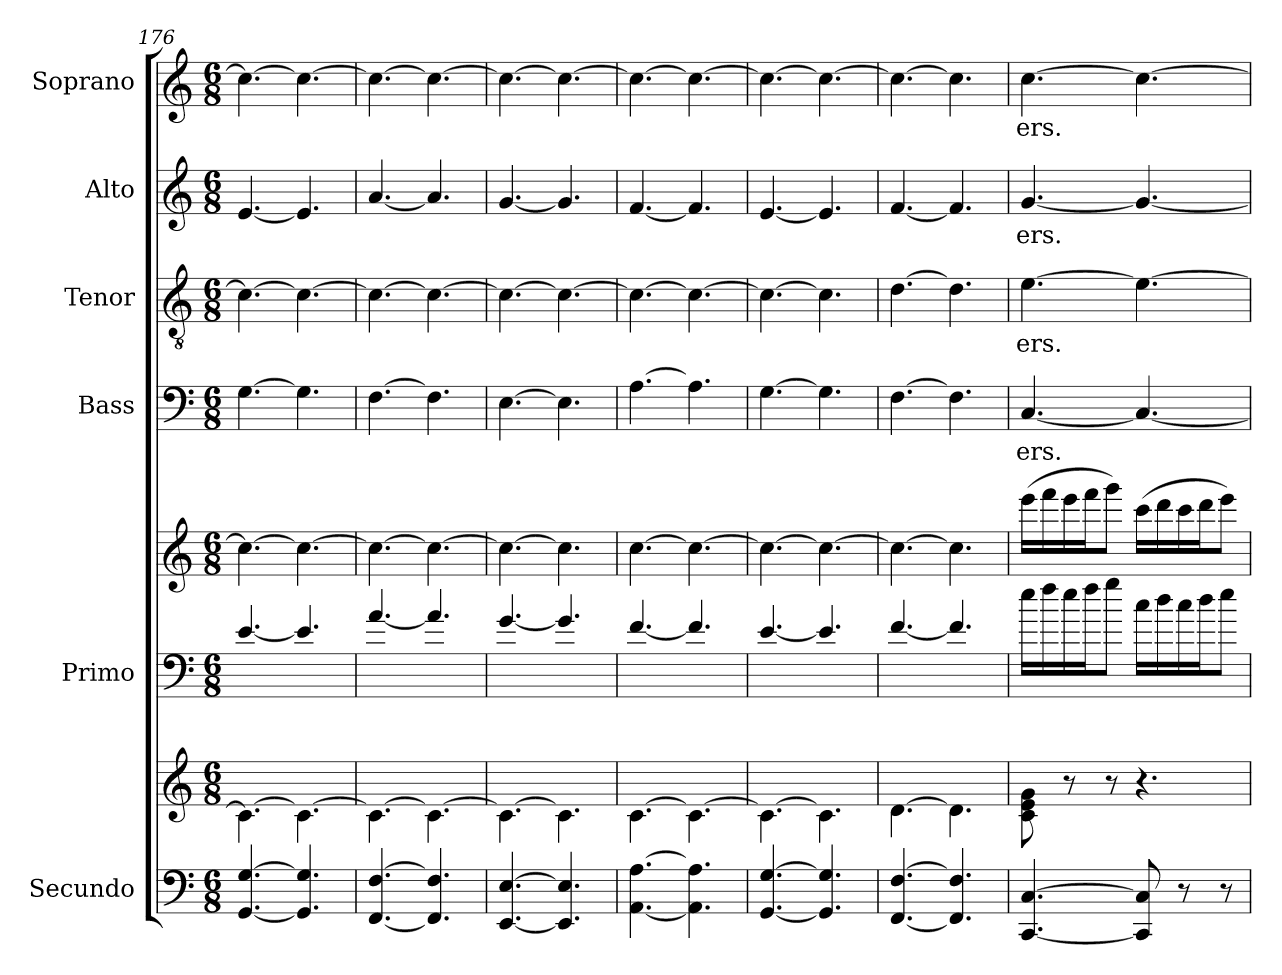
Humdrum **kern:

**kern	**kern	**kern	**kern	**dynam	**kern	**text	**kern	**text	**kern	**text	**kern	**text
*part6	*part6	*part5	*part5	*part5	*part4	*part4	*part3	*part3	*part2	*part2	*part1	*part1
*staff8	*staff7	*staff6	*staff5	*staff5/6	*staff4	*staff4	*staff3	*staff3	*staff2	*staff2	*staff1	*staff1
*I"Secundo	*	*I"Primo	*	*	*I"Bass	*	*I"Tenor	*	*I"Alto	*	*I"Soprano	*
*	*	*	*	*	*I'B.	*	*I'T.	*	*I'A.	*	*I'S.	*
!!LO:PB:g=z
*clefF4	*clefG2	*clefF4	*clefG2	*	*clefF4	*	*clefGv2	*	*clefG2	*	*clefG2	*
*k[]	*k[]	*k[]	*k[]	*	*k[]	*	*k[]	*	*k[]	*	*k[]	*
*M6/8	*M6/8	*M6/8	*M6/8	*	*M6/8	*	*M6/8	*	*M6/8	*	*M6/8	*
=176	=176	=176	=176	=176	=176	=176	=176	=176	=176	=176	=176	=176
[4.GG/ [4.G/	4.c\_	[4.e/	4.cc\_	.	[4.G\	.	4.c\_	.	[4.e/	.	4.cc\_	.
4.GG/] 4.G/]	4.c\_	4.e/]	4.cc\_	.	4.G\]	.	4.c\_	.	4.e/]	.	4.cc\_	.
=177	=177	=177	=177	=177	=177	=177	=177	=177	=177	=177	=177	=177
[4.FF/ [4.F/	4.c\_	[4.a/	4.cc\_	.	[4.F\	.	4.c\_	.	[4.a/	.	4.cc\_	.
4.FF/] 4.F/]	4.c\_	4.a/]	4.cc\_	.	4.F\]	.	4.c\_	.	4.a/]	.	4.cc\_	.
=178	=178	=178	=178	=178	=178	=178	=178	=178	=178	=178	=178	=178
[4.EE/ [4.E/	4.c\_	[4.g/	4.cc\_	.	[4.E\	.	4.c\_	.	[4.g/	.	4.cc\_	.
4.EE/] 4.E/]	4.c\]	4.g/]	4.cc\]	.	4.E\]	.	4.c\_	.	4.g/]	.	4.cc\_	.
=179	=179	=179	=179	=179	=179	=179	=179	=179	=179	=179	=179	=179
[4.AA\ [4.A\	[4.c\	[4.f/	[4.cc\	.	[4.A\	.	4.c\_	.	[4.f/	.	4.cc\_	.
4.AA\] 4.A\]	4.c\_	4.f/]	4.cc\_	.	4.A\]	.	4.c\_	.	4.f/]	.	4.cc\_	.
=180	=180	=180	=180	=180	=180	=180	=180	=180	=180	=180	=180	=180
[4.GG/ [4.G/	4.c\_	[4.e/	4.cc\_	.	[4.G\	.	4.c\_	.	[4.e/	.	4.cc\_	.
4.GG/] 4.G/]	4.c\]	4.e/]	4.cc\_	.	4.G\]	.	4.c\]	.	4.e/]	.	4.cc\_	.
=181	=181	=181	=181	=181	=181	=181	=181	=181	=181	=181	=181	=181
[4.FF/ [4.F/	[4.d\	[4.f/	4.cc\_	.	[4.F\	.	[4.d\	.	[4.f/	.	4.cc\_	.
4.FF/] 4.F/]	4.d\]	4.f/]	4.cc\]	.	4.F\]	.	4.d\]	.	4.f/]	.	4.cc\]	.
=182	=182	=182	=182	=182	=182	=182	=182	=182	=182	=182	=182	=182
!	!	!	!	!	!	!LO:LY:b	!	!LO:LY:b	!	!LO:LY:b	!	!LO:LY:b
[4.CC/ [4.C/	8c\ 8e\ 8g\	16ee\LL	(>16eee\LL	.	[4.C/	-ers.	[4.e\	-ers.	[4.g/	-ers.	[4.cc\	-ers.
.	.	16ff\	16fff\	.	.	.	.	.	.	.	.	.
!	!	!	!	!LO:DY:a=2	!	!	!	!	!	!	!	!
.	8r	16ee\	16eee\	other-dynamics	.	.	.	.	.	.	.	.
.	.	16ff\J	16fff\J	.	.	.	.	.	.	.	.	.
.	8r	8gg\J	8ggg\J)	.	.	.	.	.	.	.	.	.
8CC/] 8C/]	4.r	16cc\LL	(>16ccc\LL	.	4.C/_	.	4.e\_	.	4.g/_	.	4.cc\_	.
.	.	16dd\	16ddd\	.	.	.	.	.	.	.	.	.
8r	.	16cc\	16ccc\	.	.	.	.	.	.	.	.	.
.	.	16dd\J	16ddd\J	.	.	.	.	.	.	.	.	.
8r	.	8ee\J	8eee\J)	.	.	.	.	.	.	.	.	.
=	=	=	=	=	=	=	=	=	=	=	=	=
*-	*-	*-	*-	*-	*-	*-	*-	*-	*-	*-	*-	*-
